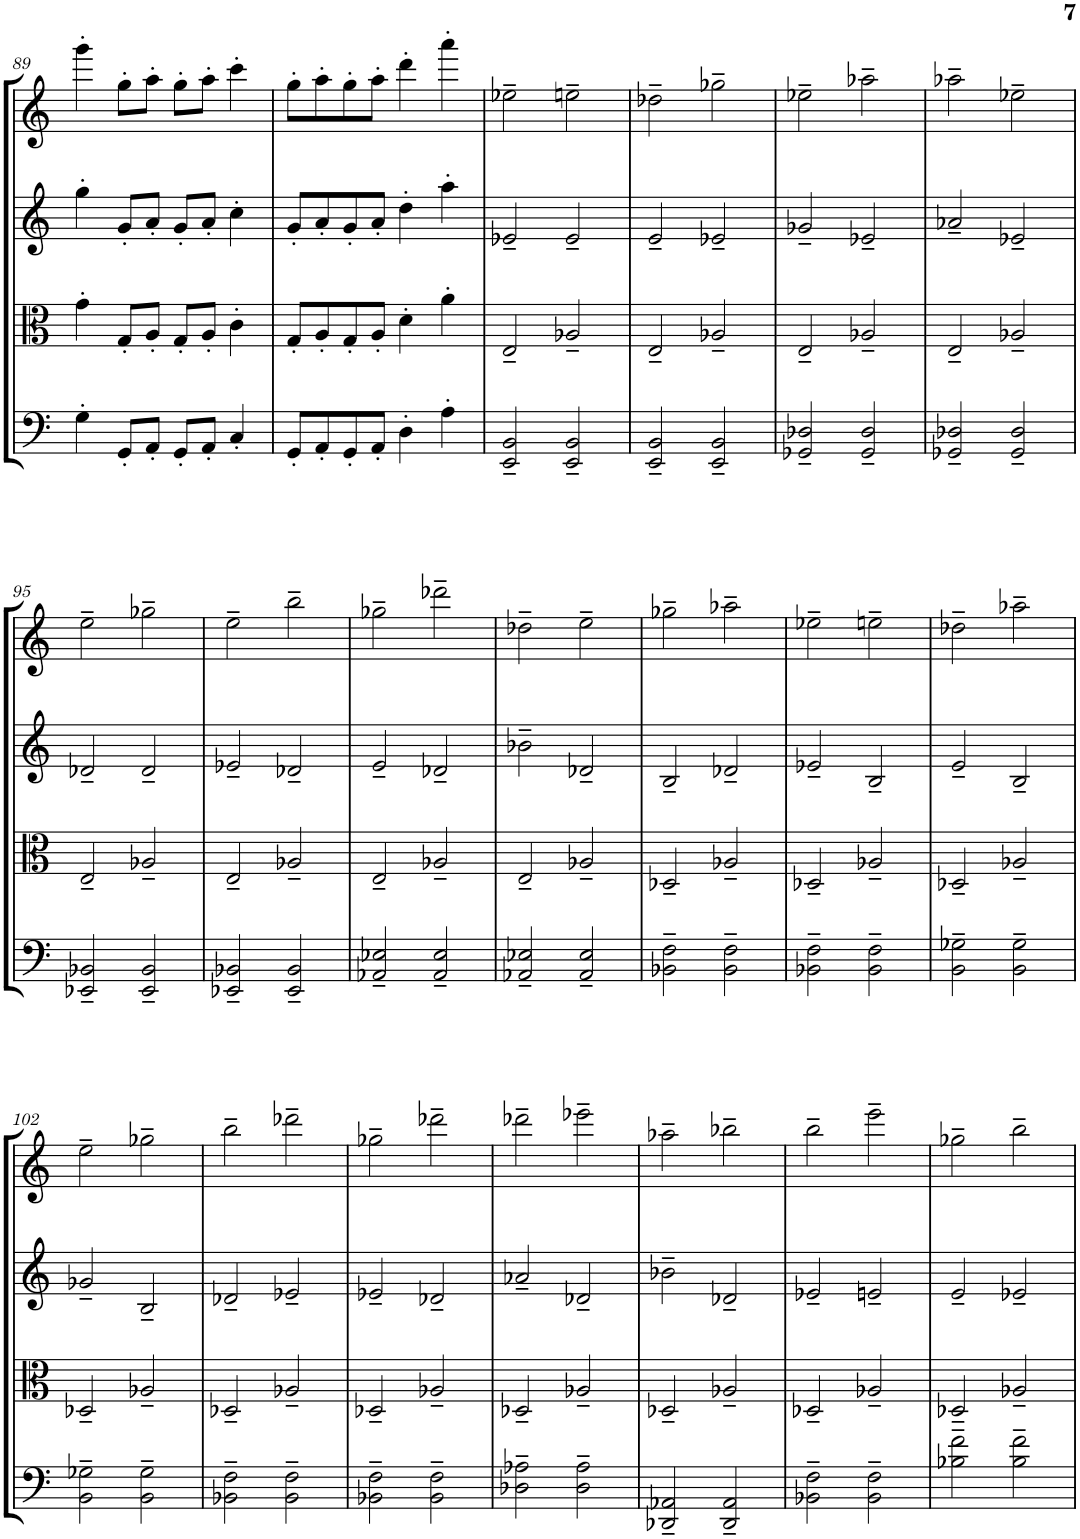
**kern	**kern	**kern	**kern
*part4	*part3	*part2	*part1
*staff4	*staff3	*staff2	*staff1
*I"Violoncello	*I"Viola	*I"Violin II	*I"Violin I
*I'Vc	*I'Vla	*I'Vln	*I'Vln
!!LO:PB:g=z
*clefF4	*clefC3	*clefG2	*clefG2
*k[]	*k[]	*k[]	*k[]
*M4/4	*M4/4	*M4/4	*M4/4
=89	=89	=89	=89
4G'\	4g'\	4gg'\	4ggg'\
8GG'/L	8G'/L	8g'/L	8gg'\L
8AA'/J	8A'/J	8a'/J	8aa'\J
8GG'/L	8G'/L	8g'/L	8gg'\L
8AA'/J	8A'/J	8a'/J	8aa'\J
4C'/	4c'\	4cc'\	4ccc'\
=90	=90	=90	=90
8GG'/L	8G'/L	8g'/L	8gg'\L
8AA'/	8A'/	8a'/	8aa'\
8GG'/	8G'/	8g'/	8gg'\
8AA'/J	8A'/J	8a'/J	8aa'\J
4D'\	4d'\	4dd'\	4ddd'\
4A'\	4a'\	4aa'\	4aaa'\
=91	=91	=91	=91
2EE/~ 2BB/~	2E~/	2e-X~/	2ee-X~\
2EE/~ 2BB/~	2A-X~/	2e-~/	2een~\
=92	=92	=92	=92
2EE/~ 2BB/~	2E~/	2e~/	2dd-X~\
2EE/~ 2BB/~	2A-X~/	2e-X~/	2gg-X~\
=93	=93	=93	=93
2GG-X/~ 2D-X/~	2E~/	2g-X~/	2ee-X~\
2GG-/~ 2D-/~	2A-X~/	2e-X~/	2aa-X~\
=94	=94	=94	=94
2GG-X/~ 2D-X/~	2E~/	2a-X~/	2aa-X~\
2GG-/~ 2D-/~	2A-X~/	2e-X~/	2ee-X~\
!!LO:LB:g=z
=95	=95	=95	=95
2EE-X/~ 2BB-X/~	2E~/	2d-X~/	2ee~\
2EE-/~ 2BB-/~	2A-X~/	2d-~/	2gg-X~\
=96	=96	=96	=96
2EE-X/~ 2BB-X/~	2E~/	2e-X~/	2ee~\
2EE-/~ 2BB-/~	2A-X~/	2d-X~/	2bb~\
=97	=97	=97	=97
2AA-X/~ 2E-X/~	2E~/	2e~/	2gg-X~\
2AA-/~ 2E-/~	2A-X~/	2d-X~/	2ddd-X~\
=98	=98	=98	=98
2AA-X/~ 2E-X/~	2E~/	2b-X~\	2dd-X~\
2AA-/~ 2E-/~	2A-X~/	2d-X~/	2ee~\
=99	=99	=99	=99
2BB-X\~ 2F\~	2D-X~/	2B~/	2gg-X~\
2BB-\~ 2F\~	2A-X~/	2d-X~/	2aa-X~\
=100	=100	=100	=100
2BB-X\~ 2F\~	2D-X~/	2e-X~/	2ee-X~\
2BB-\~ 2F\~	2A-X~/	2B~/	2een~\
=101	=101	=101	=101
2BB\~ 2G-X\~	2D-X~/	2e~/	2dd-X~\
2BB\~ 2G-\~	2A-X~/	2B~/	2aa-X~\
!!LO:LB:g=z
=102	=102	=102	=102
2BB\~ 2G-X\~	2D-X~/	2g-X~/	2ee~\
2BB\~ 2G-\~	2A-X~/	2B~/	2gg-X~\
=103	=103	=103	=103
2BB-X\~ 2F\~	2D-X~/	2d-X~/	2bb~\
2BB-\~ 2F\~	2A-X~/	2e-X~/	2ddd-X~\
=104	=104	=104	=104
2BB-X\~ 2F\~	2D-X~/	2e-X~/	2gg-X~\
2BB-\~ 2F\~	2A-X~/	2d-X~/	2ddd-X~\
=105	=105	=105	=105
2D-X\~ 2A-X\~	2D-X~/	2a-X~/	2ddd-X~\
2D-\~ 2A-\~	2A-X~/	2d-X~/	2eee-X~\
=106	=106	=106	=106
2DD-X/~ 2AA-X/~	2D-X~/	2b-X~\	2aa-X~\
2DD-/~ 2AA-/~	2A-X~/	2d-X~/	2bb-X~\
=107	=107	=107	=107
2BB-X\~ 2F\~	2D-X~/	2e-X~/	2bb~\
2BB-\~ 2F\~	2A-X~/	2en~/	2eee~\
=108	=108	=108	=108
2B-X\~ 2f\~	2D-X~/	2e~/	2gg-X~\
2B-\~ 2f\~	2A-X~/	2e-X~/	2bb~\
=	=	=	=
*-	*-	*-	*-
